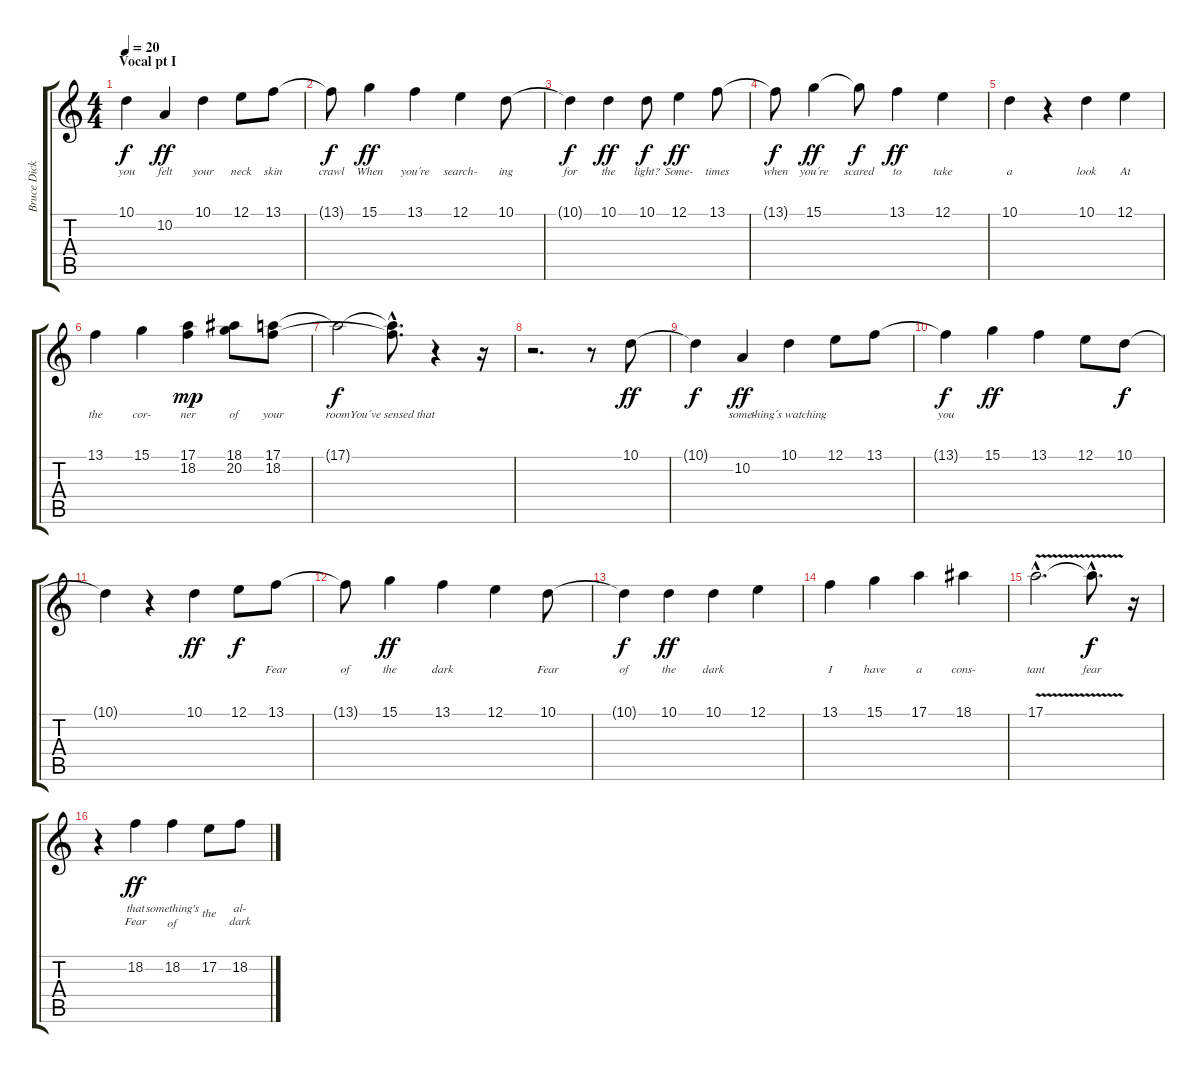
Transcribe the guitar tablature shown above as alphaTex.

\track ("Bruce Dickinson" "Bruce Dick") {instrument violin}
\staff {score tabs}
\tuning (E4 B3 G3 D3 A2 E2) {hide}
\ts (4 4)
\section ("" "Vocal pt I")
\tempo 20
\clef g2
\ks c
10.1{t}.4{lyrics (0 "you") lyrics (1 "") lyrics (2 "") lyrics (3 "") lyrics (4 "") dy f} 10.2.4{lyrics (0 "felt") lyrics (1 "") lyrics (2 "") lyrics (3 "") lyrics (4 "") dy ff} 10.1.4{lyrics (0 "your") lyrics (1 "") lyrics (2 "") lyrics (3 "") lyrics (4 "")} 12.1.8{lyrics (0 "neck") lyrics (1 "") lyrics (2 "") lyrics (3 "") lyrics (4 "")} 13.1.8{lyrics (0 "skin") lyrics (1 "") lyrics (2 "") lyrics (3 "") lyrics (4 "")} |
13.1{t}.8{lyrics (0 "crawl") lyrics (1 "") lyrics (2 "") lyrics (3 "") lyrics (4 "") dy f} 15.1.4{lyrics (0 "When") lyrics (1 "") lyrics (2 "") lyrics (3 "") lyrics (4 "") dy ff} 13.1.4{lyrics (0 "you´re") lyrics (1 "") lyrics (2 "") lyrics (3 "") lyrics (4 "")} 12.1.4{lyrics (0 "search-") lyrics (1 "") lyrics (2 "") lyrics (3 "") lyrics (4 "")} 10.1.8{lyrics (0 "ing") lyrics (1 "") lyrics (2 "") lyrics (3 "") lyrics (4 "")} |
10.1{t}.4{lyrics (0 "for") lyrics (1 "") lyrics (2 "") lyrics (3 "") lyrics (4 "") dy f} 10.1.4{lyrics (0 "the") lyrics (1 "") lyrics (2 "") lyrics (3 "") lyrics (4 "") dy ff} 10.1.8{lyrics (0 "light?") lyrics (1 "") lyrics (2 "") lyrics (3 "") lyrics (4 "") dy f} 12.1.4{lyrics (0 "Some-") lyrics (1 "") lyrics (2 "") lyrics (3 "") lyrics (4 "") dy ff} 13.1.8{lyrics (0 "times") lyrics (1 "") lyrics (2 "") lyrics (3 "") lyrics (4 "")} |
13.1{t}.8{lyrics (0 "when") lyrics (1 "") lyrics (2 "") lyrics (3 "") lyrics (4 "") dy f} 15.1.4{lyrics (0 "you´re") lyrics (1 "") lyrics (2 "") lyrics (3 "") lyrics (4 "") dy ff} 15.1{t}.8{lyrics (0 "scared") lyrics (1 "") lyrics (2 "") lyrics (3 "") lyrics (4 "") dy f} 13.1.4{lyrics (0 "to") lyrics (1 "") lyrics (2 "") lyrics (3 "") lyrics (4 "") dy ff} 12.1.4{lyrics (0 "take") lyrics (1 "") lyrics (2 "") lyrics (3 "") lyrics (4 "")} |
10.1.4{lyrics (0 "a") lyrics (1 "") lyrics (2 "") lyrics (3 "") lyrics (4 "")} r.4 10.1.4{lyrics (0 "look") lyrics (1 "") lyrics (2 "") lyrics (3 "") lyrics (4 "")} 12.1.4{lyrics (0 "At") lyrics (1 "") lyrics (2 "") lyrics (3 "") lyrics (4 "")} |
13.1.4{lyrics (0 "the") lyrics (1 "") lyrics (2 "") lyrics (3 "") lyrics (4 "")} 15.1.4{lyrics (0 "cor-") lyrics (1 "") lyrics (2 "") lyrics (3 "") lyrics (4 "")} (17.1 18.2).4{lyrics (0 "ner") lyrics (1 "") lyrics (2 "") lyrics (3 "") lyrics (4 "") dy mp} (18.1 20.2).8{lyrics (0 "of") lyrics (1 "") lyrics (2 "") lyrics (3 "") lyrics (4 "")} (17.1 18.2).8{lyrics (0 "your") lyrics (1 "") lyrics (2 "") lyrics (3 "") lyrics (4 "")} |
17.1{t}.2{lyrics (0 "room") lyrics (1 "") lyrics (2 "") lyrics (3 "") lyrics (4 "") dy f} (17.1{hac t} 18.2{hac t}).8{d lyrics (0 "You´ve sensed that") lyrics (1 "") lyrics (2 "") lyrics (3 "") lyrics (4 "")} r.4 r.16 |
r.2{d} r.8 10.1.8{lyrics (0 "") lyrics (1 "") lyrics (2 "") lyrics (3 "") lyrics (4 "") dy ff} |
10.1{t}.4{lyrics (0 "") lyrics (1 "") lyrics (2 "") lyrics (3 "") lyrics (4 "") dy f} 10.2.4{lyrics (0 "some-") lyrics (1 "") lyrics (2 "") lyrics (3 "") lyrics (4 "") dy ff} 10.1.4{lyrics (0 "thing´s watching") lyrics (1 "") lyrics (2 "") lyrics (3 "") lyrics (4 "")} 12.1.8{lyrics (0 "") lyrics (1 "") lyrics (2 "") lyrics (3 "") lyrics (4 "")} 13.1.8{lyrics (0 "") lyrics (1 "") lyrics (2 "") lyrics (3 "") lyrics (4 "")} |
13.1{t}.4{lyrics (0 "you") lyrics (1 "") lyrics (2 "") lyrics (3 "") lyrics (4 "") dy f} 15.1.4{lyrics (0 "") lyrics (1 "") lyrics (2 "") lyrics (3 "") lyrics (4 "") dy ff} 13.1.4{lyrics (0 "") lyrics (1 "") lyrics (2 "") lyrics (3 "") lyrics (4 "")} 12.1.8{lyrics (0 "") lyrics (1 "") lyrics (2 "") lyrics (3 "") lyrics (4 "")} 10.1.8{lyrics (0 "") lyrics (1 "") lyrics (2 "") lyrics (3 "") lyrics (4 "") dy f} |
10.1{t}.4{lyrics (0 "") lyrics (1 "") lyrics (2 "") lyrics (3 "") lyrics (4 "")} r.4 10.1.4{lyrics (0 "") lyrics (1 "") lyrics (2 "") lyrics (3 "") lyrics (4 "") dy ff} 12.1.8{lyrics (0 "") lyrics (1 "") lyrics (2 "") lyrics (3 "") lyrics (4 "") dy f} 13.1.8{lyrics (0 "") lyrics (1 "Fear") lyrics (2 "") lyrics (3 "") lyrics (4 "")} |
13.1{t}.8{lyrics (0 "") lyrics (1 "of") lyrics (2 "") lyrics (3 "") lyrics (4 "")} 15.1.4{lyrics (0 "") lyrics (1 "the") lyrics (2 "") lyrics (3 "") lyrics (4 "") dy ff} 13.1.4{lyrics (0 "") lyrics (1 "dark") lyrics (2 "") lyrics (3 "") lyrics (4 "")} 12.1.4{lyrics (0 "") lyrics (1 "") lyrics (2 "") lyrics (3 "") lyrics (4 "")} 10.1.8{lyrics (0 "") lyrics (1 "Fear") lyrics (2 "") lyrics (3 "") lyrics (4 "")} |
10.1{t}.4{lyrics (0 "") lyrics (1 "of") lyrics (2 "") lyrics (3 "") lyrics (4 "") dy f} 10.1.4{lyrics (0 "") lyrics (1 "the") lyrics (2 "") lyrics (3 "") lyrics (4 "") dy ff} 10.1.4{lyrics (0 "") lyrics (1 "dark") lyrics (2 "") lyrics (3 "") lyrics (4 "")} 12.1.4{lyrics (0 "") lyrics (1 "") lyrics (2 "") lyrics (3 "") lyrics (4 "")} |
13.1.4{lyrics (0 "") lyrics (1 "I") lyrics (2 "") lyrics (3 "") lyrics (4 "")} 15.1.4{lyrics (0 "") lyrics (1 "have") lyrics (2 "") lyrics (3 "") lyrics (4 "")} 17.1.4{lyrics (0 "") lyrics (1 "a") lyrics (2 "") lyrics (3 "") lyrics (4 "")} 18.1.4{lyrics (0 "") lyrics (1 "cons-") lyrics (2 "") lyrics (3 "") lyrics (4 "")} |
17.1{v hac}.2{d lyrics (0 "") lyrics (1 "tant") lyrics (2 "") lyrics (3 "") lyrics (4 "")} 17.1{hac t}.8{d lyrics (0 "") lyrics (1 "fear") lyrics (2 "") lyrics (3 "") lyrics (4 "") dy f} r.16 |
r.4 18.2.4{lyrics (0 "") lyrics (1 "that") lyrics (2 "Fear") lyrics (3 "") lyrics (4 "") dy ff} 18.2.4{lyrics (0 "") lyrics (1 "something's") lyrics (2 "of") lyrics (3 "") lyrics (4 "")} 17.2.8{lyrics (0 "") lyrics (1 "") lyrics (2 "the") lyrics (3 "") lyrics (4 "")} 18.2.8{lyrics (0 "") lyrics (1 "al-") lyrics (2 "dark") lyrics (3 "") lyrics (4 "")}
